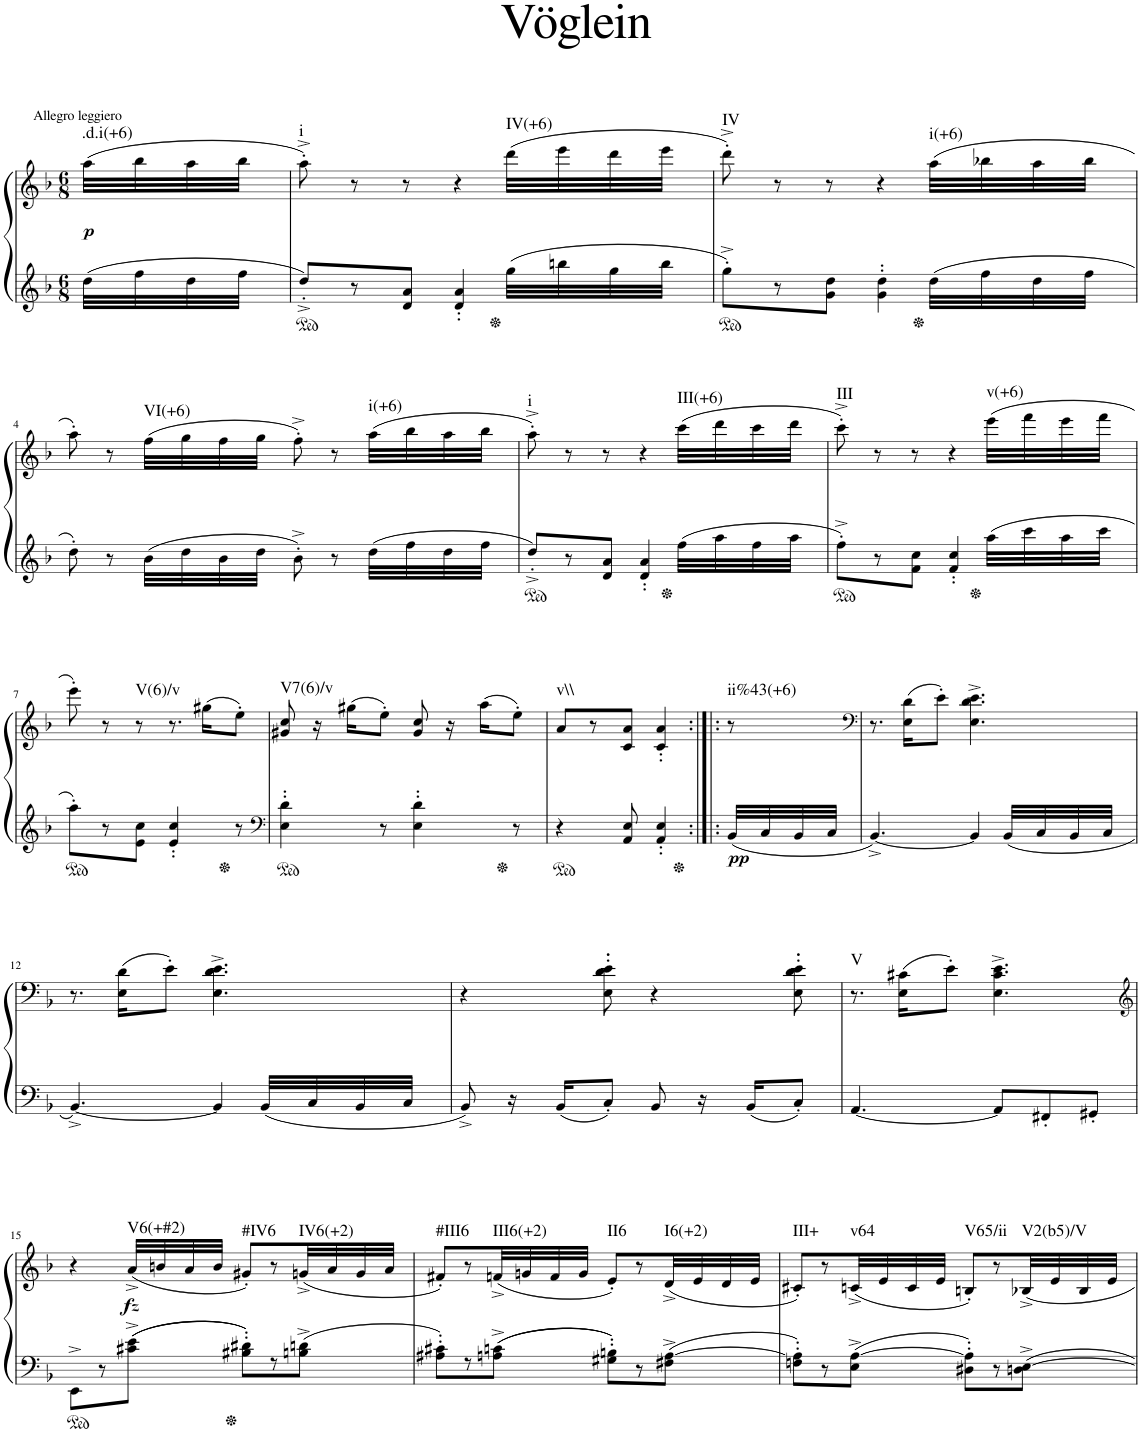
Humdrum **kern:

**kern	**kern	**dynam	**harte
*part1	*part1	*part1	*part1
*staff2	*staff1	*staff1/2	*
*I"Piano	*	*	*
*I'Pno.	*	*	*
*clefG2	*clefG2	*	*
*k[b-]	*k[b-]	*	*
*d:	*d:	*	*
*M6/8	*M6/8	*	*
=1	=1	=1	=1
!	!LO:TX:a:t=Allegro leggiero	!	!
!	!	!LO:DY:b	!LO:H:kt=.d.i(+6)
32dd\LLL	(32aa\LLL	p	N
32ff\	32bb-\	.	.
32dd\	32aa\	.	.
32ff\JJJ	32bb-\JJJ	.	.
=2	=2	=2	=2
!	!	!	!LO:H:kt=i
8dd'^/L	8aa'^\)	.	N
8r	8r	.	.
8d/ 8a/J	8r	.	.
4d/' 4a/'	4r	.	.
!	!	!	!LO:H:kt=IV(+6)
32gg\LLL	(32ddd\LLL	.	N
32bbn\	32eee\	.	.
32gg\	32ddd\	.	.
32bb\JJJ	32eee\JJJ	.	.
=3	=3	=3	=3
!	!	!	!LO:H:kt=IV
8gg'^\L	8ddd'^\)	.	N
8r	8r	.	.
8g\ 8dd\J	8r	.	.
4g\' 4dd\'	4r	.	.
!	!	!	!LO:H:kt=i(+6)
32dd\LLL	(32aa\LLL	.	N
32ff\	32bb-X\	.	.
32dd\	32aa\	.	.
32ff\JJJ	32bb-\JJJ	.	.
!!LO:LB:g=z
=4	=4	=4	=4
8dd'\	8aa'\)	.	.
8r	8r	.	.
!	!	!	!LO:H:kt=VI(+6)
32b-\LLL	(32ff\LLL	.	N
32dd\	32gg\	.	.
32b-\	32ff\	.	.
32dd\JJJ	32gg\JJJ	.	.
8b-'^\	8ff'^\)	.	.
8r	8r	.	.
!	!	!	!LO:H:kt=i(+6)
32dd\LLL	(32aa\LLL	.	N
32ff\	32bb-\	.	.
32dd\	32aa\	.	.
32ff\JJJ	32bb-\JJJ	.	.
=5	=5	=5	=5
!	!	!	!LO:H:kt=i
8dd'^/L	8aa'^\)	.	N
8r	8r	.	.
8d/ 8a/J	8r	.	.
4d/' 4a/'	4r	.	.
!	!	!	!LO:H:kt=III(+6)
32ff\LLL	(32ccc\LLL	.	N
32aa\	32ddd\	.	.
32ff\	32ccc\	.	.
32aa\JJJ	32ddd\JJJ	.	.
=6	=6	=6	=6
!	!	!	!LO:H:kt=III
8ff'^\L	8ccc'^\)	.	N
8r	8r	.	.
8f\ 8cc\J	8r	.	.
4f/' 4cc/'	4r	.	.
!	!	!	!LO:H:kt=v(+6)
32aa\LLL	(32eee\LLL	.	N
32ccc\	32fff\	.	.
32aa\	32eee\	.	.
32ccc\JJJ	32fff\JJJ	.	.
!!LO:LB:g=z
=7	=7	=7	=7
8aa'\L	8eee'\)	.	.
8r	8r	.	.
!	!	!	!LO:H:kt=V(6)/v
8e\ 8cc\J	8r	.	N
4e/' 4cc/'	8.r	.	.
.	(16gg#X\KL	.	.
8r	8ee'\J)	.	.
=8	=8	=8	=8
*clefF4	*	*	*
!	!	!	!LO:H:kt=V7(6)/v
4E\' 4d\'	8g#X/ 8cc/	.	N
.	16r	.	.
.	(16gg#X\KL	.	.
8r	8ee'\J)	.	.
4E\' 4d\'	8g#/ 8cc/	.	.
.	16r	.	.
.	(16aa\KL	.	.
8r	8ee'\J)	.	.
=9	=9	=9	=9
!	!	!	!LO:H:kt=v\\
4r	8a/L	.	N
.	8r	.	.
8AA/ 8E/	8c/ 8a/J	.	.
4AA/' 4E/'	4c/' 4a/'	.	.
=10:|!|:	=10:|!|:	=10:|!|:	=10:|!|:
!	!	!LO:DY:b=2	!LO:H:kt=ii%43(+6)
32BB-/LLL	8r	pp	N
32C/	.	.	.
32BB-/	.	.	.
32C/JJJ	.	.	.
=11	=11	=11	=11
*	*clefF4	*	*
[4.BB-^/	8.r	.	.
.	(16E\ 16d\KL	.	.
.	8e'\J)	.	.
4BB-/]	4.E\^ 4.d\^ 4.e\^	.	.
32BB-/LLL	.	.	.
32C/	.	.	.
32BB-/	.	.	.
32C/JJJ	.	.	.
!!LO:LB:g=z
=12	=12	=12	=12
[4.BB-^/	8.r	.	.
.	(16E\ 16d\KL	.	.
.	8e'\J)	.	.
4BB-/]	4.E\^ 4.d\^ 4.e\^	.	.
32BB-/LLL	.	.	.
32C/	.	.	.
32BB-/	.	.	.
32C/JJJ	.	.	.
=13	=13	=13	=13
8BB-^/	4r	.	.
16r	.	.	.
16BB-/KL	.	.	.
8C'/J	8E\' 8d\' 8e\'	.	.
8BB-/	4r	.	.
16r	.	.	.
16BB-/KL	.	.	.
8C'/J	8E\' 8d\' 8e\'	.	.
=14	=14	=14	=14
!	!	!	!LO:H:kt=V
[4.AA/	8.r	.	N
.	(16E\ 16c#X\KL	.	.
.	8e'\J)	.	.
8AA/L]	4.E\^ 4.c#\^ 4.e\^	.	.
8FF#X'/	.	.	.
8GG#X'/J	.	.	.
!!LO:LB:g=z
=15	=15	=15	=15
*	*clefG2	*	*
8EE^\L	4r	.	.
8r	.	.	.
!	!	!LO:DY:b	!LO:H:kt=V6(+#2)
8c#X\^ 8e\^J	(32a^/LLL	fz	N
.	32bn/	.	.
.	32a/	.	.
.	32b/JJJ	.	.
!	!	!	!LO:H:kt=#IV6
8B#X\' 8d#X\'L	8g#X'/L)	.	N
8r	8r	.	.
!	!	!	!LO:H:kt=IV6(+2)
8Bn\^ 8dn\^J	(32gn^/LL	.	N
.	32a/	.	.
.	32g/	.	.
.	32a/JJJ	.	.
=16	=16	=16	=16
!	!	!	!LO:H:kt=#III6
8A#X\' 8c#X\'L	8f#X'/L)	.	N
8r	8r	.	.
!	!	!	!LO:H:kt=III6(+2)
8An\^ 8cn\^J	(32fn^/LL	.	N
.	32gn/	.	.
.	32f/	.	.
.	32g/JJJ	.	.
!	!	!	!LO:H:kt=II6
8G#X\' 8Bn\'L	8e'/L)	.	N
8r	8r	.	.
!	!	!	!LO:H:kt=I6(+2)
8F#X\^ [8A\^J	(32d^/LL	.	N
.	32e/	.	.
.	32d/	.	.
.	32e/JJJ	.	.
=17	=17	=17	=17
!	!	!	!LO:H:kt=III+
8Fn\' 8A\]'L	8c#X'/L)	.	N
8r	8r	.	.
!	!	!	!LO:H:kt=v64
8E\^ [8A\^J	(32cn^/LL	.	N
.	32e/	.	.
.	32c/	.	.
.	32e/JJJ	.	.
!	!	!	!LO:H:kt=V65/ii
8D#X\' 8A\]'L	8Bn'/L)	.	N
8r	8r	.	.
!	!	!	!LO:H:kt=V2(b5)/V
8Dn\^ [8E\^J	32B-X^/LL	.	N
.	32e/	.	.
.	32B-/	.	.
.	32e/JJJ	.	.
=	=	=	=
*-	*-	*-	*-
